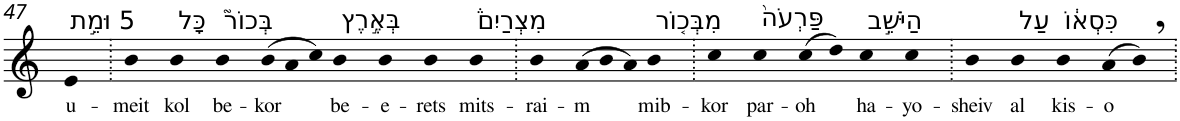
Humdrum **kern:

**kern	**text
*part1	*part1
*staff1	*staff1
*I"Piano	*
*I'Pno	*
!!LO:PB:g=z
*clefG2	*
*k[]	*
=47	=47
!LO:TX:a:t=5 וּמֵ֣ת	!
!	!LO:LY:b
4e	u-
=48.	=48.
!	!LO:LY:b
4b	-meit
!LO:TX:a:t=כָּל	!
!	!LO:LY:b
4b	kol
!LO:TX:a:t=בְּכוֹר֮	!
!	!LO:LY:b
4b	be-
!	!LO:LY:b
(>12b	-kor
12a	.
12cc)	.
!LO:TX:a:t=בְּאֶ֣רֶץ	!
!	!LO:LY:b
4b	be-
!	!LO:LY:b
4b	-e-
!	!LO:LY:b
4b	-rets
!LO:TX:a:t=מִצְרַיִם֒	!
!	!LO:LY:b
4b	mits-
=49.	=49.
!	!LO:LY:b
4b	-rai-
!	!LO:LY:b
(>12a	-m
12b	.
12a)	.
!LO:TX:a:t=מִבְּכ֤וֹר	!
!	!LO:LY:b
4b	mib-
=50.	=50.
!	!LO:LY:b
4cc	-kor
!LO:TX:a:t=פַּרְעֹה֙	!
!	!LO:LY:b
4cc	par-
!	!LO:LY:b
(>8cc	-oh
8dd)	.
!LO:TX:a:t=הַיֹּשֵׁ֣ב	!
!	!LO:LY:b
4cc	ha-
!	!LO:LY:b
4cc	-yo-
=51.	=51.
!	!LO:LY:b
4b	-sheiv
!LO:TX:a:t=עַל	!
!	!LO:LY:b
4b	al
!LO:TX:a:t=כִּסְא֔וֹ	!
!	!LO:LY:b
4b	kis-
!	!LO:LY:b
(>8a	-o
8b,)	.
=.	=.
*-	*-
